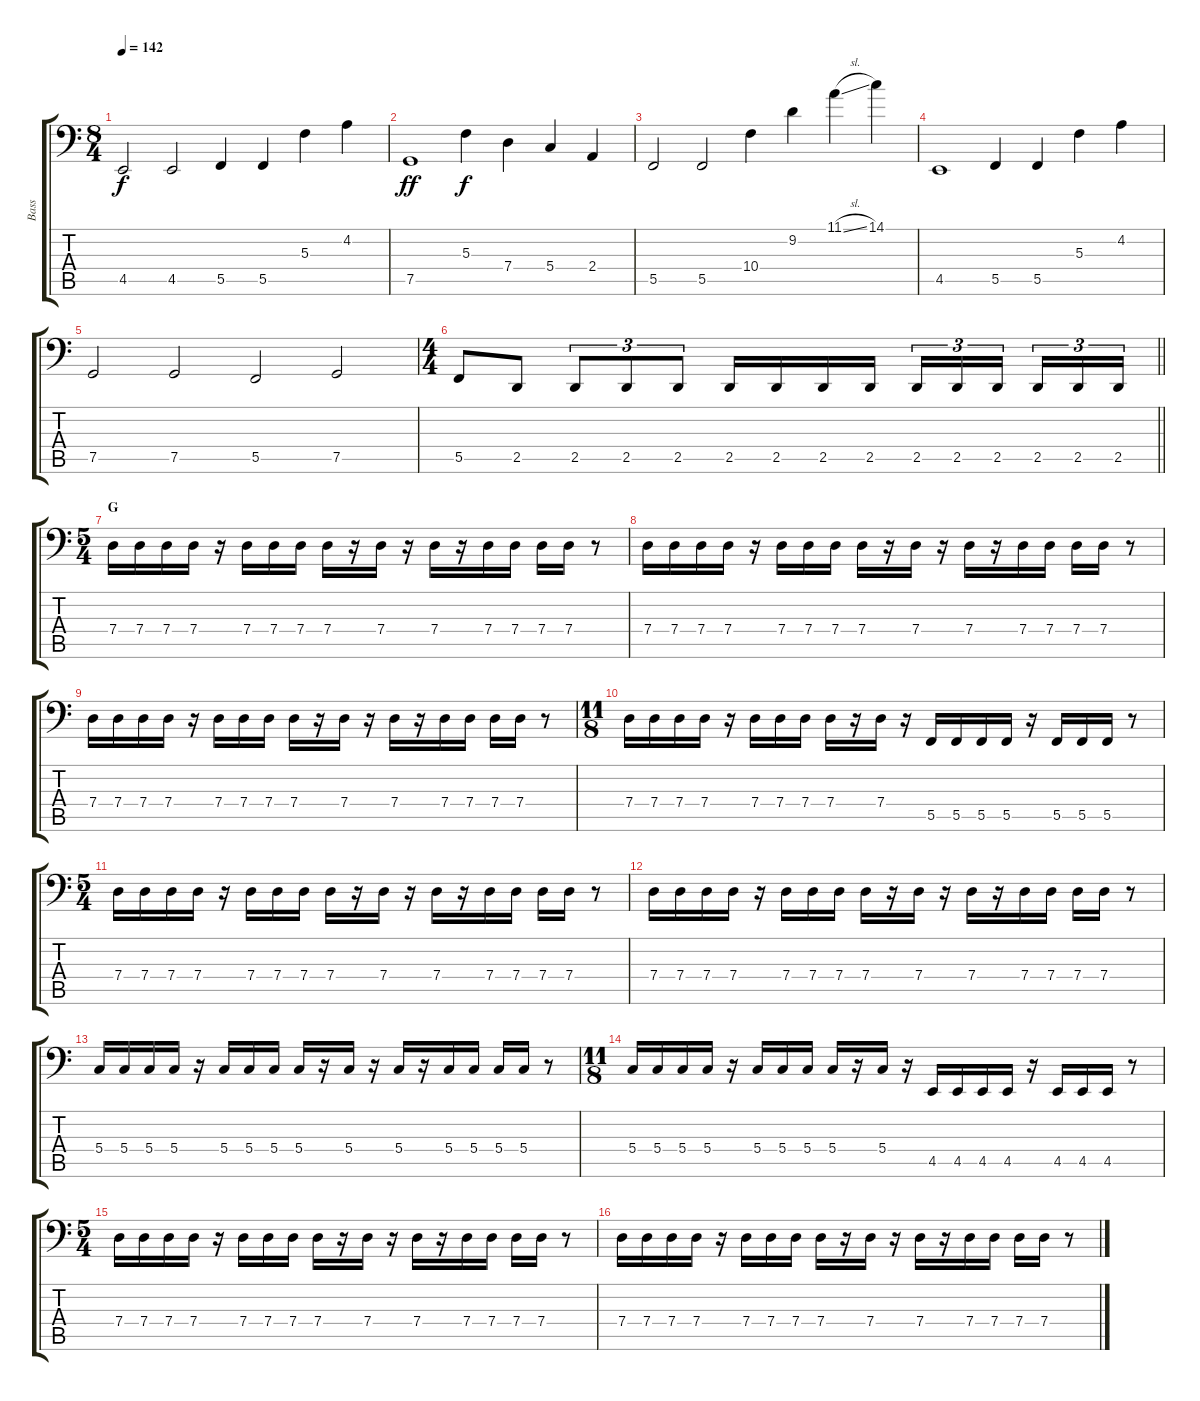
\track ("Bass" "Bass") {instrument electricbasspick}
\staff {score tabs}
\tuning (Bb2 F2 C2 G1 C1 A0) {hide}
\ts (8 4)
\tempo 142
\clef f4
\ks c
4.5.2{dy f} 4.5.2 5.5.4 5.5.4 5.3.4 4.2.4 |
7.5.1{dy ff} 5.3.4{dy f} 7.4.4 5.4.4 2.4.4 |
5.5.2 5.5.2 10.4.4 9.2.4 11.1{sl}.4 14.1.4 |
4.5.1 5.5.4 5.5.4 5.3.4 4.2.4 |
7.5.2 7.5.2 5.5.2 7.5.2 |
\ts (4 4)
\barLineRight lightlight
5.5.8 2.5.8 2.5.8{tu (3 2)} 2.5.8{tu (3 2)} 2.5.8{tu (3 2)} 2.5.16 2.5.16 2.5.16 2.5.16 2.5.16{tu (3 2)} 2.5.16{tu (3 2)} 2.5.16{tu (3 2) beam splitsecondary} 2.5.16{tu (3 2)} 2.5.16{tu (3 2)} 2.5.16{tu (3 2)} |
\ts (5 4)
\section ("" "G")
7.4.16 7.4.16 7.4.16 7.4.16 r.16 7.4.16 7.4.16 7.4.16 7.4.16 r.16 7.4.16 r.16 7.4.16 r.16 7.4.16 7.4.16 7.4.16 7.4.16 r.8 |
7.4.16 7.4.16 7.4.16 7.4.16 r.16 7.4.16 7.4.16 7.4.16 7.4.16 r.16 7.4.16 r.16 7.4.16 r.16 7.4.16 7.4.16 7.4.16 7.4.16 r.8 |
7.4.16 7.4.16 7.4.16 7.4.16 r.16 7.4.16 7.4.16 7.4.16 7.4.16 r.16 7.4.16 r.16 7.4.16 r.16 7.4.16 7.4.16 7.4.16 7.4.16 r.8 |
\ts (11 8)
7.4.16 7.4.16 7.4.16 7.4.16 r.16 7.4.16 7.4.16 7.4.16 7.4.16 r.16 7.4.16 r.16 5.5.16 5.5.16 5.5.16 5.5.16 r.16 5.5.16 5.5.16 5.5.16 r.8 |
\ts (5 4)
7.4.16 7.4.16 7.4.16 7.4.16 r.16 7.4.16 7.4.16 7.4.16 7.4.16 r.16 7.4.16 r.16 7.4.16 r.16 7.4.16 7.4.16 7.4.16 7.4.16 r.8 |
7.4.16 7.4.16 7.4.16 7.4.16 r.16 7.4.16 7.4.16 7.4.16 7.4.16 r.16 7.4.16 r.16 7.4.16 r.16 7.4.16 7.4.16 7.4.16 7.4.16 r.8 |
5.4.16 5.4.16 5.4.16 5.4.16 r.16 5.4.16 5.4.16 5.4.16 5.4.16 r.16 5.4.16 r.16 5.4.16 r.16 5.4.16 5.4.16 5.4.16 5.4.16 r.8 |
\ts (11 8)
5.4.16 5.4.16 5.4.16 5.4.16 r.16 5.4.16 5.4.16 5.4.16 5.4.16 r.16 5.4.16 r.16 4.5.16 4.5.16 4.5.16 4.5.16 r.16 4.5.16 4.5.16 4.5.16 r.8 |
\ts (5 4)
7.4.16 7.4.16 7.4.16 7.4.16 r.16 7.4.16 7.4.16 7.4.16 7.4.16 r.16 7.4.16 r.16 7.4.16 r.16 7.4.16 7.4.16 7.4.16 7.4.16 r.8 |
7.4.16 7.4.16 7.4.16 7.4.16 r.16 7.4.16 7.4.16 7.4.16 7.4.16 r.16 7.4.16 r.16 7.4.16 r.16 7.4.16 7.4.16 7.4.16 7.4.16 r.8
